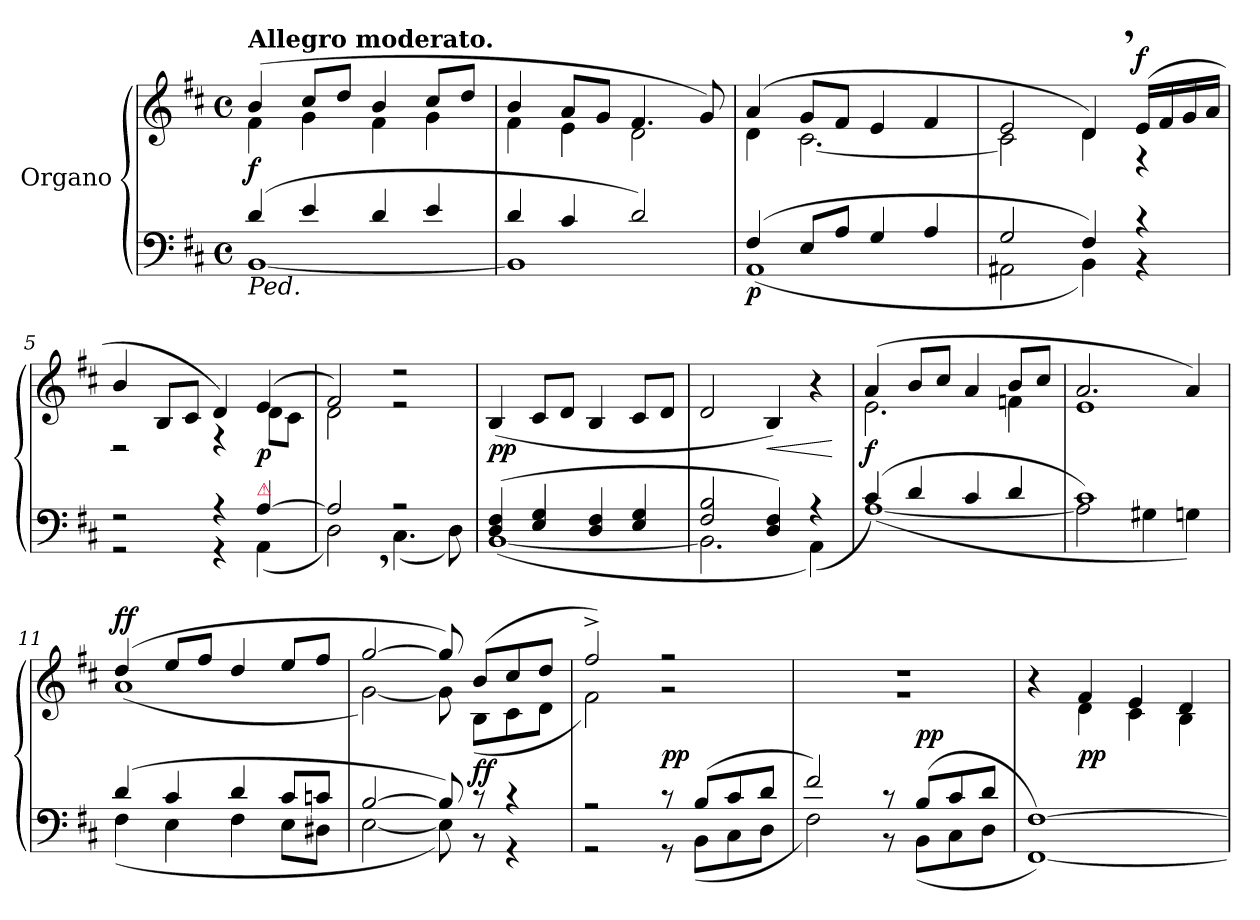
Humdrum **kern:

**kern	**kern	**dynam
*part1	*part1	*part1
*staff2	*staff1	*staff1/2
*I"Organo	*	*
*clefF4	*clefG2	*
*k[f#c#]	*k[f#c#]	*
*b:	*b:	*
*M4/4	*M4/4	*
*met(c)	*met(c)	*
=1	=1	=1
*^	*^	*
!	!	!LO:TX:a:B:t=Allegro moderato.	!	!
!LO:TX:b:i:t=Ped.	!	!	!	!
(4d/	[1BB	(4b/	4f#\	f
4e/	.	8cc#/L	4g\	.
.	.	8dd/J	.	.
4d/	.	4b/	4f#\	.
4e/	.	8cc#/L	4g\	.
.	.	8dd/J	.	.
=2	=2	=2	=2	=2
4d/	1BB]	4b/	4f#\	.
4c#/	.	8a/L	4e\	.
.	.	8g/J	.	.
2d/)	.	4.f#/	2d\	.
.	.	8g/)	.	.
=3	=3	=3	=3	=3
!	!	!	!	!LO:DY:b=2
(4F#/	(1AA	(4a/	4d\	p
8E/L	.	8g/L	[2.c#\	.
8A/J	.	8f#/J	.	.
4G/	.	4e/	.	.
4A/	.	4f#/	.	.
=4	=4	=4	=4	=4
2G/	2AA#X\	2e/	2c#\]	.
4F#/)	4BB\)	4d,/)	4d\	.
!	!	!	!	!LO:DY:a
4rBB	4rc	(16e/LL	4r	f
.	.	16f#/	.	.
.	.	16g/	.	.
.	.	16a/JJ	.	.
=5	=5	=5	=5	=5
2rF	2r	4b/	2r	.
.	.	8B/L	.	.
.	.	8c#/J	.	.
4rA	4r	4d/)	4r	.
!LO:TX:a:color=crimson:t=⚠	!	!	!	!
[4A/	(4AA\	(4e/	8d\L	p
.	.	.	8c#\J	.
=6	=6	=6	=6	=6
2A/]	2D,\)	2f#/)	2d\	.
2r	(4.C#\	2r	2re	.
.	8D\)	.	.	.
*	*	*v	*v	*
=7	=7	=7	=7
(4D/ 4F#/	([1BB	(>4B/	pp
4E/ 4G/	.	8c#/L	.
.	.	8d/J	.
4D/ 4F#/	.	4B/	.
4E/ 4G/	.	8c#/L	.
.	.	8d/J	.
=8	=8	=8	=8
2F#/ 2B/	2.BB\]	2d/	.
!	!	!	!LO:HP:b
4D/ 4F#/)	.	4B/)	<
4r	(4AA\)	4r	.
*v	*v	*	*
.	.	[
=9	=9	=9
*^	*^	*
(4c#/	([1A)	(4a/	2.e\	f
4d/	.	8b/L	.	.
.	.	8cc#/J	.	.
4c#/	.	4a/	.	.
4d/	.	8b/L	4fn\	.
.	.	8cc#/J	.	.
=10	=10	=10	=10	=10
1c#)	2A\]	2.a/	1e	.
.	4G#X\	.	.	.
.	4Gn\)	4a/)	.	.
=11	=11	=11	=11	=11
!	!	!	!	!LO:DY:a
(4d/	(4F#\	(4dd/	(1a	ff
4c#/	4E\	8ee/L	.	.
.	.	8ff#/J	.	.
4d/	4F#\	4dd/	.	.
8c#/L	8E\L	8ee/L	.	.
8cn/J	8D#X\J	8ff#/J	.	.
=12	=12	=12	=12	=12
[2B/	[2E\	[2gg/	[2g\)	.
8B/])	8E\])	8gg/])	8g\]	.
8rc	8r	(8b/L	(8B\L	ff
4rc	4r	8cc#/	8c#\	.
.	.	8dd/J	8d\J	.
=13	=13	=13	=13	=13
2rA	2r	2ff#^/)	2f#\)	.
8rc	8r	2rg	2rff	pp
(8B/L	(8BB\L	.	.	.
8c#/	8C#\	.	.	.
8d/J	8D\J	.	.	.
=14	=14	=14	=14	=14
*	*	*	*^	*
2f#/)	2F#\)	1rg	1rdd	2ryy	.
8rc	8r	.	.	8ryy	.
(8B/L	(8BB\L	.	.	4.ryy	pp
8c#/	8C#\	.	.	.	.
8d/J	8D\J	.	.	.	.
*	*	*	*v	*v	*
=15	=15	=15	=15	=15
[1F#)	[1FF#)	4r	4ryy	.
.	.	4f#/	4d\	pp
.	.	4e/	4c#\	.
.	.	4d/	4B\	.
*v	*v	*	*	*
*	*v	*v	*
=	=	=
*-	*-	*-
